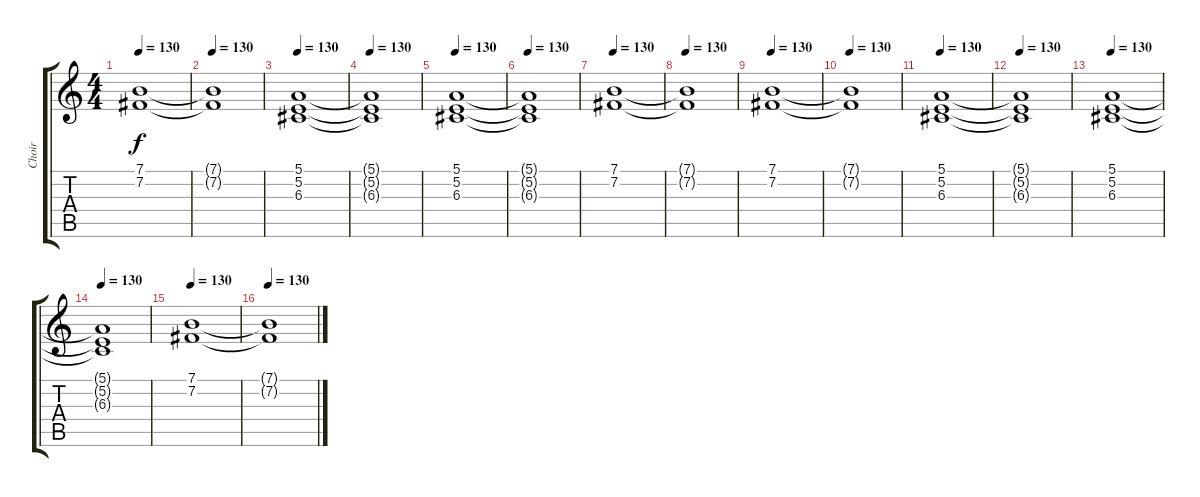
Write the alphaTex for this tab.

\track ("Choir" "Choir") {instrument choiraahs}
\staff {score tabs}
\tuning (E4 B3 G3 D3 A2 E2) {hide}
\ts (4 4)
\tempo 130
\clef g2
\ks c
(7.1 7.2).1{dy f} |
\tempo 130
(7.1{t} 7.2{t}).1 |
\tempo 130
(5.1 5.2 6.3).1 |
\tempo 130
(5.1{t} 5.2{t} 6.3{t}).1 |
\tempo 130
(5.1 5.2 6.3).1 |
\tempo 130
(5.1{t} 5.2{t} 6.3{t}).1 |
\section ("" "")
\tempo 130
(7.1 7.2).1 |
\tempo 130
(7.1{t} 7.2{t}).1 |
\tempo 130
(7.1 7.2).1 |
\tempo 130
(7.1{t} 7.2{t}).1 |
\tempo 130
(5.1 5.2 6.3).1 |
\tempo 130
(5.1{t} 5.2{t} 6.3{t}).1 |
\tempo 130
(5.1 5.2 6.3).1 |
\tempo 130
(5.1{t} 5.2{t} 6.3{t}).1 |
\section ("" "")
\tempo 130
(7.1 7.2).1 |
\tempo 130
(7.1{t} 7.2{t}).1
